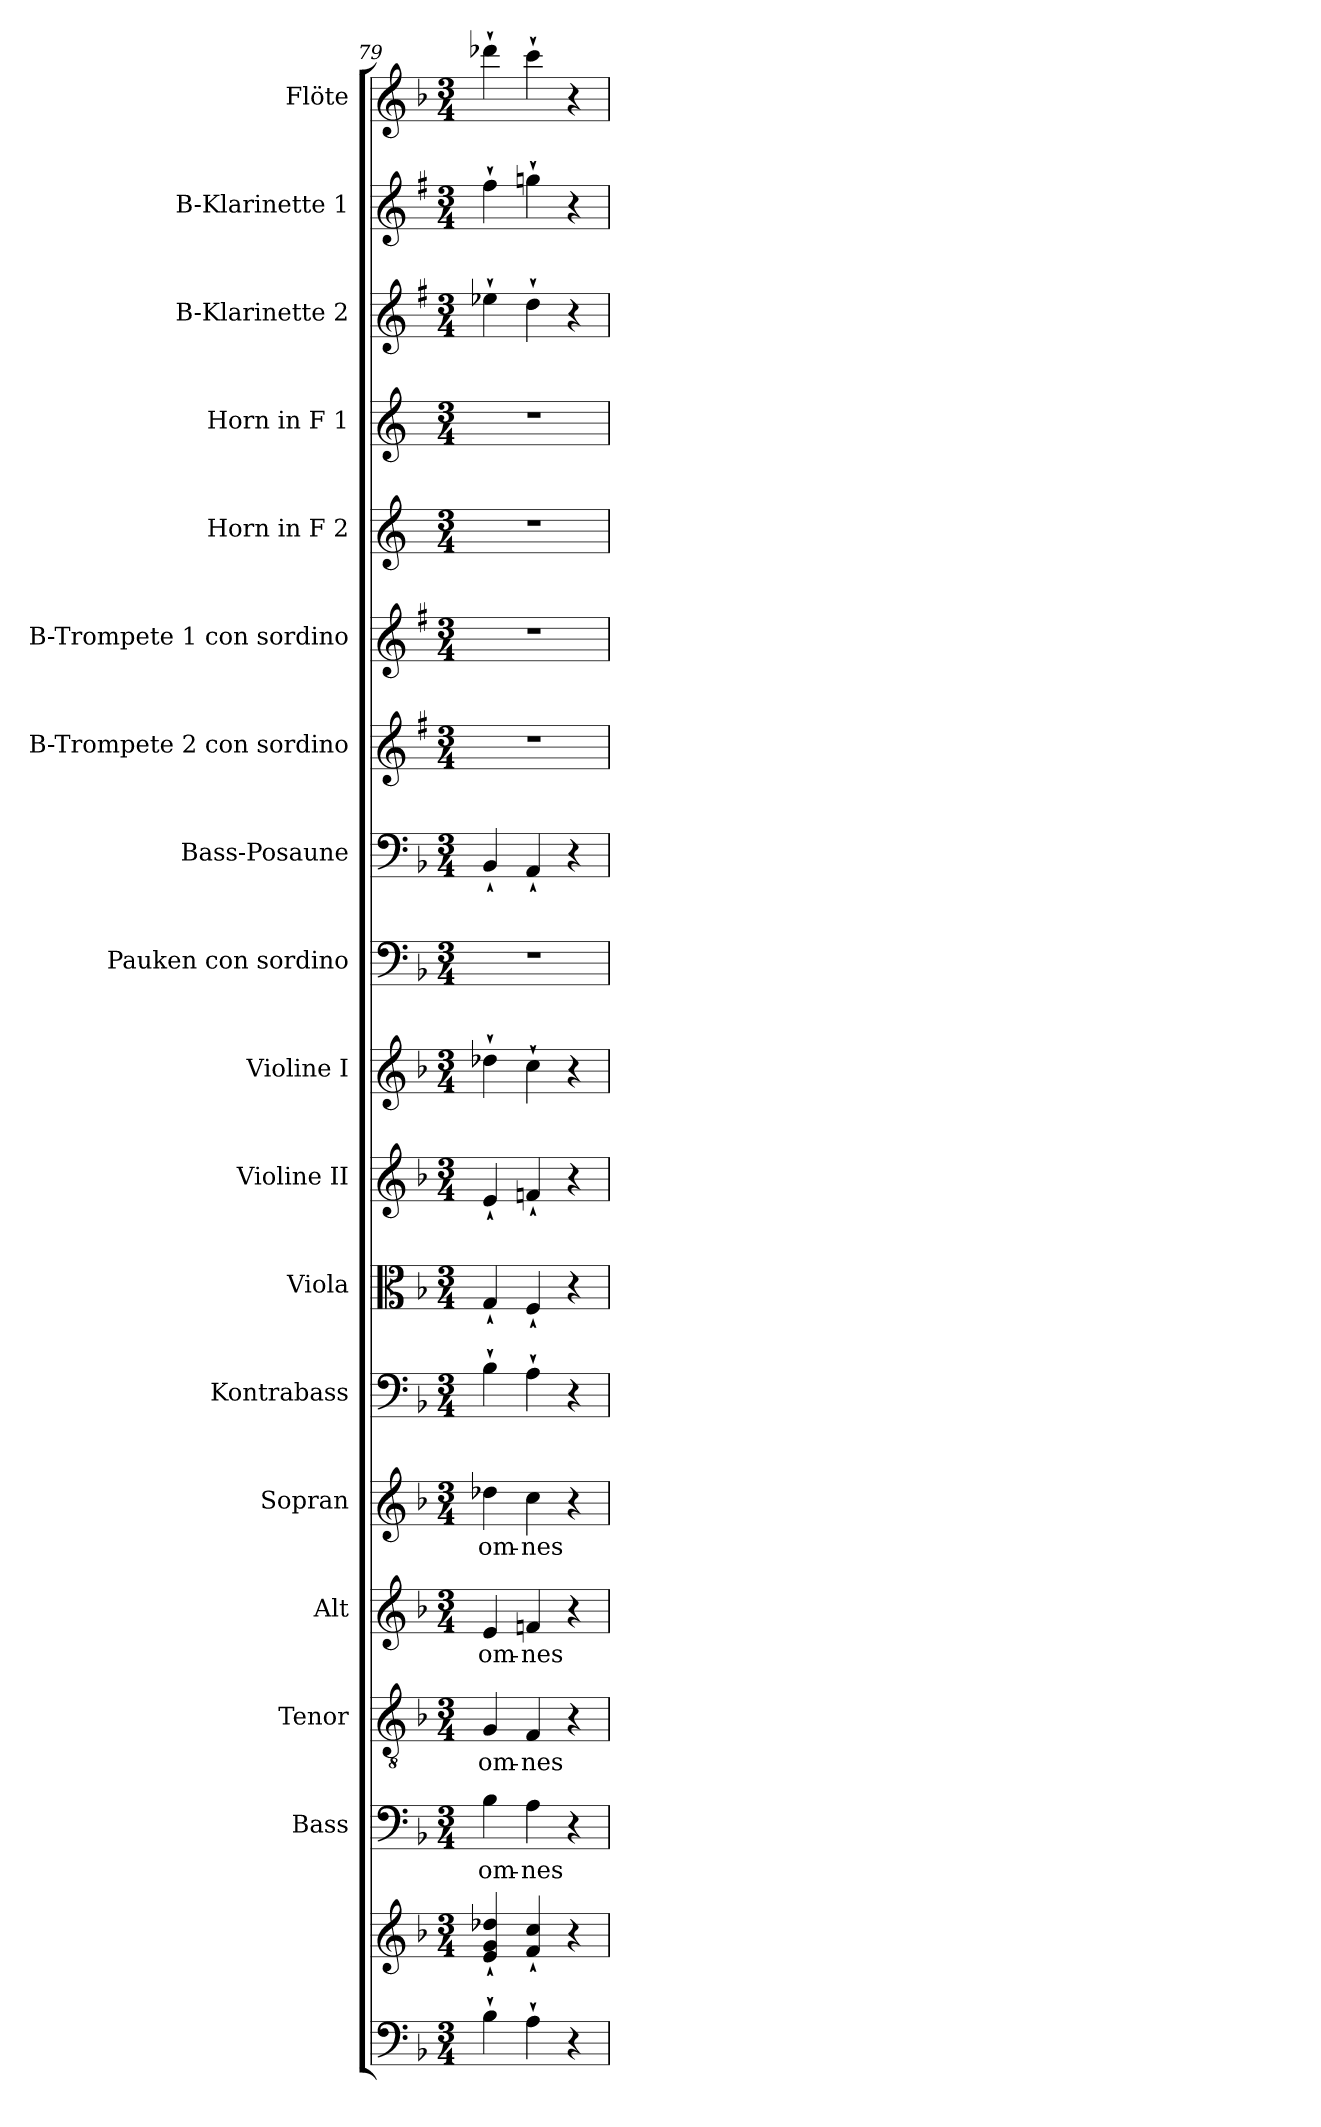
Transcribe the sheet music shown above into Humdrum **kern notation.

**kern	**kern	**kern	**text	**kern	**text	**kern	**text	**kern	**text	**kern	**kern	**kern	**kern	**kern	**kern	**kern	**kern	**kern	**kern	**kern	**kern	**kern
*part18	*part18	*part17	*part17	*part16	*part16	*part15	*part15	*part14	*part14	*part13	*part12	*part11	*part10	*part9	*part8	*part7	*part6	*part5	*part4	*part3	*part2	*part1
*staff19	*staff18	*staff17	*staff17	*staff16	*staff16	*staff15	*staff15	*staff14	*staff14	*staff13	*staff12	*staff11	*staff10	*staff9	*staff8	*staff7	*staff6	*staff5	*staff4	*staff3	*staff2	*staff1
*	*	*I"Bass	*	*I"Tenor	*	*I"Alt	*	*I"Sopran	*	*I"Kontrabass	*I"Viola	*I"Violine II	*I"Violine I	*I"Pauken con sordino	*I"Bass-Posaune	*I"B-Trompete 2 con sordino	*I"B-Trompete 1 con sordino	*I"Horn in F 2	*I"Horn in F 1	*I"B-Klarinette 2	*I"B-Klarinette 1	*I"Flöte
*	*	*I'B.	*	*I'T.	*	*I'A.	*	*I'S.	*	*I'Kb.	*I'Vla.	*I'Vl. II	*I'Vl. I	*I'Pk.	*I'B. Pos.	*I'B Trp. 2	*I'B Trp. 1	*	*	*I'B Kl. 2	*I'B Kl. 1	*I'Fl.
!!LO:PB:g=z
*clefF4	*clefG2	*clefF4	*	*clefGv2	*	*clefG2	*	*clefG2	*	*clefF4	*clefC3	*clefG2	*clefG2	*clefF4	*clefF4	*clefG2	*clefG2	*clefG2	*clefG2	*clefG2	*clefG2	*clefG2
*	*	*	*	*	*	*	*	*	*	*ITrd7c12	*	*	*	*	*	*ITrd1c2	*ITrd1c2	*ITrd4c7	*ITrd4c7	*ITrd1c2	*ITrd1c2	*
*k[b-]	*k[b-]	*k[b-]	*	*k[b-]	*	*k[b-]	*	*k[b-]	*	*k[b-]	*k[b-]	*k[b-]	*k[b-]	*k[b-]	*k[b-]	*k[b-]	*k[b-]	*k[b-]	*k[b-]	*k[b-]	*k[b-]	*k[b-]
*F:	*F:	*F:	*	*F:	*	*F:	*	*F:	*	*F:	*F:	*F:	*F:	*F:	*F:	*F:	*F:	*F:	*F:	*F:	*F:	*F:
*M3/4	*M3/4	*M3/4	*	*M3/4	*	*M3/4	*	*M3/4	*	*M3/4	*M3/4	*M3/4	*M3/4	*M3/4	*M3/4	*M3/4	*M3/4	*M3/4	*M3/4	*M3/4	*M3/4	*M3/4
=79	=79	=79	=79	=79	=79	=79	=79	=79	=79	=79	=79	=79	=79	=79	=79	=79	=79	=79	=79	=79	=79	=79
!	!	!	!LO:LY:b	!	!LO:LY:b	!	!LO:LY:b	!	!LO:LY:b	!	!	!	!	!	!	!	!	!	!	!	!	!
4B-`>\	4e/`< 4g/`< 4dd-X/`<	4B-\	om-	4G/	om-	4e/	om-	4dd-X\	om-	4BB-`>\	4G`</	4e`</	4dd-X`>\	2.r	4BB-`</	2.r	2.r	2.r	2.r	4dd-X`>\	4ee`>\	4ddd-X`>\
!	!	!	!LO:LY:b	!	!LO:LY:b	!	!LO:LY:b	!	!LO:LY:b	!	!	!	!	!	!	!	!	!	!	!	!	!
4A`>\	4f/`< 4cc/`<	4A\	-nes	4F/	-nes	4fn/	-nes	4cc\	-nes	4AA`>\	4F`</	4fn`</	4cc`>\	.	4AA`</	.	.	.	.	4cc`>\	4ffn`>\	4ccc`>\
4r	4r	4r	.	4r	.	4r	.	4r	.	4r	4r	4r	4r	.	4r	.	.	.	.	4r	4r	4r
=	=	=	=	=	=	=	=	=	=	=	=	=	=	=	=	=	=	=	=	=	=	=
*-	*-	*-	*-	*-	*-	*-	*-	*-	*-	*-	*-	*-	*-	*-	*-	*-	*-	*-	*-	*-	*-	*-
